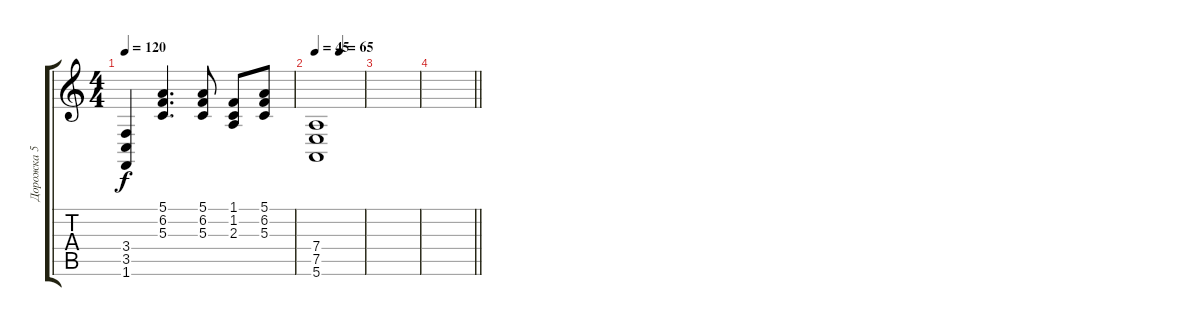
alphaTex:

\track ("Дорожка 5" "Дорожка 5") {instrument lead1square}
\staff {score tabs}
\tuning (E4 B3 G3 D3 A2 E2) {hide}
\ts (4 4)
\tempo 120
\clef g2
\ks c
(3.4 3.5 1.6).4{dy f} (5.1 6.2 5.3).4{d} (5.1 6.2 5.3).8 (1.1 1.2 2.3).8 (5.1 6.2 5.3).8 |
\tempo 45
\tempo (65 0.5)
(7.4 7.5 5.6).1 |
|
\barLineRight lightlight
